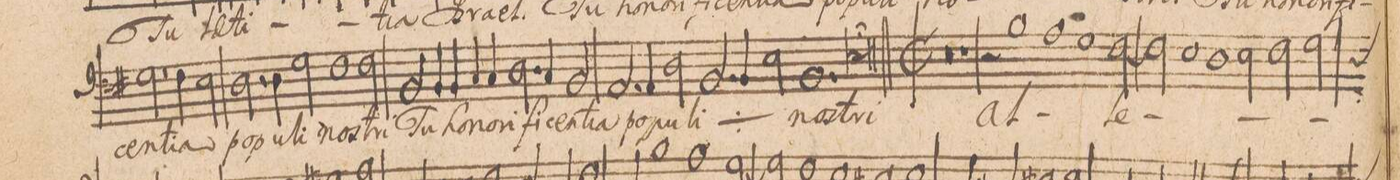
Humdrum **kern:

**kern	**text
*I"BASSVS.	*
*clefF4	*
*k[f#]	*
*met(c|)	*
*M3/2	*
2.G\	-cen-
4F#\	-ti-
2E\	-a
=75-	=75-
2.D/	po-
4D/	-pu-
2G\	-li
=76-	=76-
2.F#\	No-
4G\	.
4F#\	.
4G\	.
=77-	=77-
1A\	.
1G\	.
=78-	=78-
1F#\	.
=79-	=79-
1E\	-stri.
2r	.
=80-	=80-
00.r	.
=81-	=81-
=82-	=82-
=83-	=83-
=84-	=84-
1.rD	.
=85-	=85-
2E\	Tu
4E\	ho-
4E\	-no-
4F#\	-ri-
4F#\	-fi-
=86-	=86-
2.G\	-cen-
4F#\	-ti-
2E\	-a
=87-	=87-
2.D\	po-
4D\	-pu-
2G\	-li
=88-	=88-
1F#\	no-
2F#\	-stri
=89-	=89-
2BB/	Tu
4BB/	ho-
4BB/	-no-
4C/	-ri-
4C/	-fi-
=90-	=90-
2.D\	-cen-
4C/	-ti-
2BB/	-a
=91-	=91-
2.AA/	po-
4AA/	-pu-
2D\	-li
=92-	=92-
*	*ij
2.BB/	po-
4BB/	-pu-
2E\	-li
*	*Xij
=93-	=93-
1.BB/	no-
=94-	=94-
0.E\;	-stri
=95||	=95||
*M2/1	*
*met(c|)	*
0r	.
=96-	=96-
1r	.
2r	.
1B\	al-
=97-	=97-
1A\	.
1G\	.
=98-	=98-
[<2F#\	-le-
2F#\]	.
1E\	.
=99-	=99-
1D\	.
2E\	.
=100-	=100-
2F#\	.
*custos:D	*
2G\	.
*-	*-
